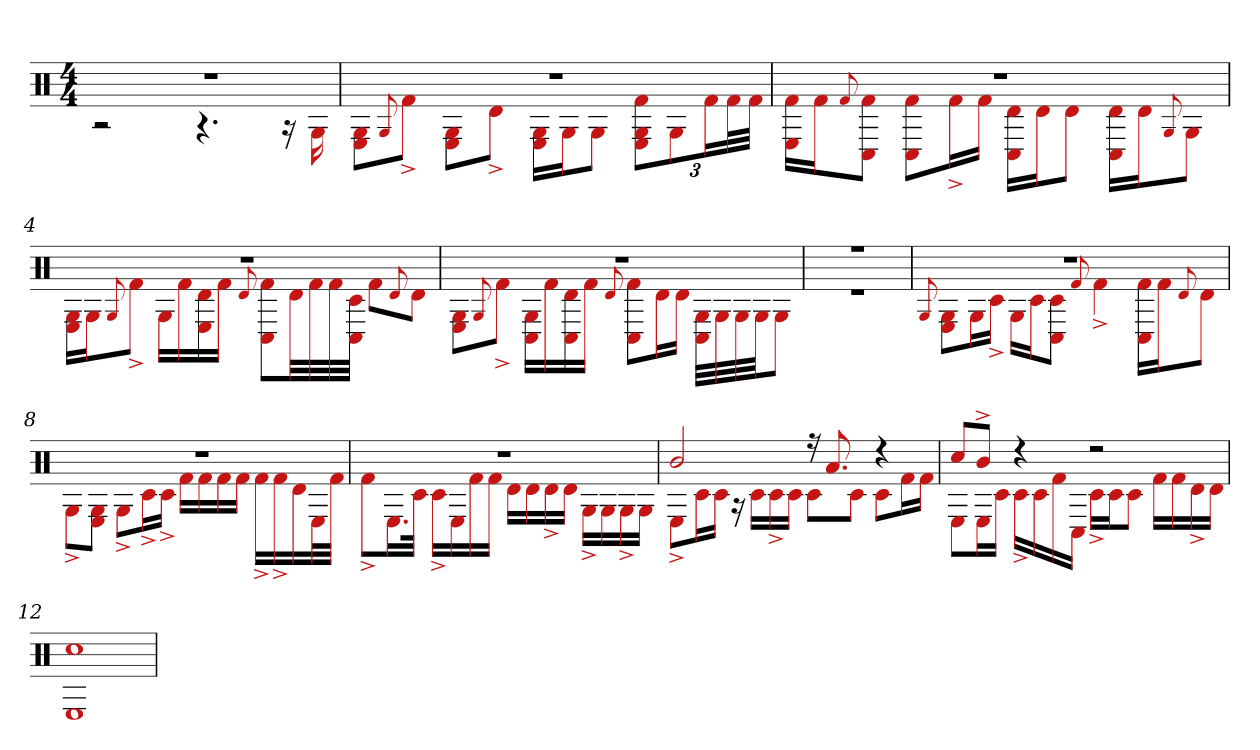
**kern
*part1
*staff1
*clefX
*k[]
*M4/4
=1
*^
1r	2r
.	4.r
.	16r
.	16G
=2	=2
1r	8E 8GL
.	8qqG
.	8f#^J
.	8E 8GL
.	8d^J
.	16E 16GLL
.	16GJ
.	8GJ
.	12E 12f# 12GL
.	12G
.	24f#L
.	48f#L
.	48f#JJJ
=3	=3
1r	16E 16f#LL
.	16f#J
.	8qqf#
.	8C# 8f#J
.	8C# 8f#L
.	16f#^L
.	16f#JJ
.	16d 16C#LL
.	16dJ
.	8dJ
.	16d 16C#LL
.	16dJ
.	8qqG
.	8GJ
=4	=4
1r	16E 16GLL
.	16GJ
.	8qqG
.	8f#^J
.	16GLL
.	16f#
.	16d 16E
.	16f#JJ
.	8qqd
.	8C# 8f#L
.	32dLL
.	32f#
.	32f#
.	32c# 32C#JJJ
.	8f#L
.	8qqd
.	8dJ
=5	=5
1r	8E 8GL
.	8qqG
.	8f#^J
.	16C# 16GLL
.	16f#
.	16C# 16d
.	16f#JJ
.	8qqd
.	8C# 8f#L
.	16dL
.	16dJJ
.	32G 32C#LLL
.	32G
.	32G
.	32GJJ
.	8GJ
=6	=6
1r	1r
=7	=7
.	8qqG
1r	8E 8GL
.	16GL
.	16c#^JJ
.	16GLL
.	16c#J
.	8C# 8c#J
.	8qqf#
.	4f#^
.	16f# 16C#LL
.	16f#J
.	8qqd
.	8dJ
=8	=8
1r	8G^L
.	8G 8EJ
.	8G^L
.	16c#^L
.	16c#^JJ
.	16f#LL
.	16f#
.	16f#
.	16f#JJ
.	16f#^LL
.	16f#^
.	16d
.	32EL
.	32f#JJJ
=9	=9
1r	8f#^L
.	16.EL
.	32c#JJk
.	16c#^LL
.	16E
.	16f#
.	16f#JJ
.	16dLL
.	16d
.	16d^
.	16dJJ
.	16G^LL
.	16G
.	16G^
.	16GJJ
=10	=10
2b	8E^L
.	16c#L
.	16c#JJ
.	16r
.	16c#LL
.	16c#^
.	16c#JJ
16r	8c#L
8.a	.
.	8c#J
4r	8c#L
.	16f#L
.	16f#JJ
=11	=11
8cc#L	8EL
8b^J	16EL
.	16c#JJ
4r	16c#^LL
.	16c#
.	16f#
.	16C#JJ
2r	16c#^LL
.	16c#J
.	8c#J
.	16f#LL
.	16f#
.	16d^
.	16dJJ
=12	=12
1cc#	1E
*v	*v
=
*-
